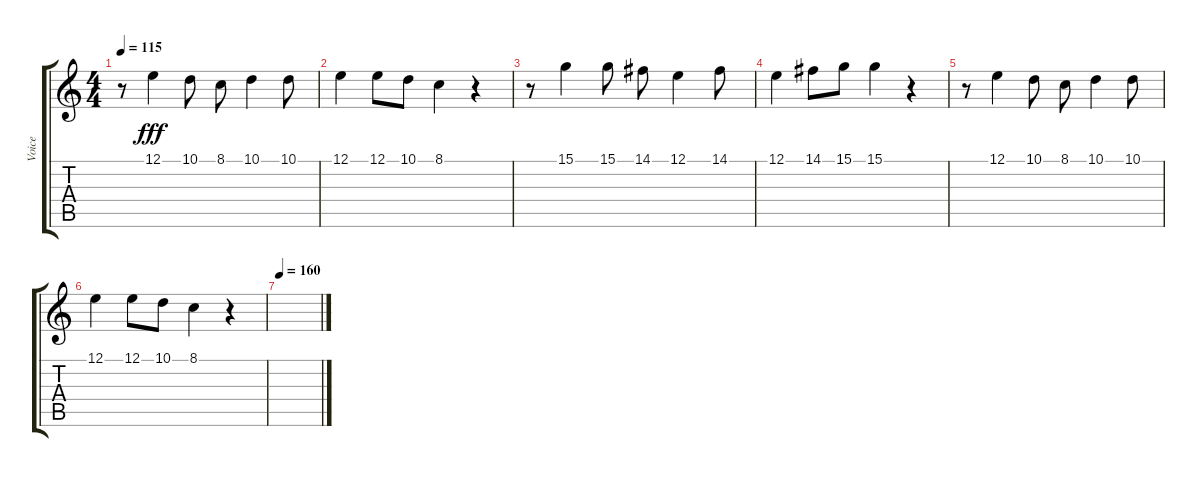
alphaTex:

\track ("Voice" "Voice") {instrument choiraahs}
\staff {score tabs}
\tuning (E4 B3 G3 D3 A2 E2) {hide}
\ts (4 4)
\tempo 115
\clef g2
\ks c
r.8{dy fff} 12.1.4 10.1.8 8.1.8 10.1.4 10.1.8 |
12.1.4 12.1.8 10.1.8 8.1.4 r.4 |
r.8 15.1.4 15.1.8 14.1.8 12.1.4 14.1.8 |
12.1.4 14.1.8 15.1.8 15.1.4 r.4 |
r.8 12.1.4 10.1.8 8.1.8 10.1.4 10.1.8 |
12.1.4 12.1.8 10.1.8 8.1.4 r.4 |
\tempo 160
